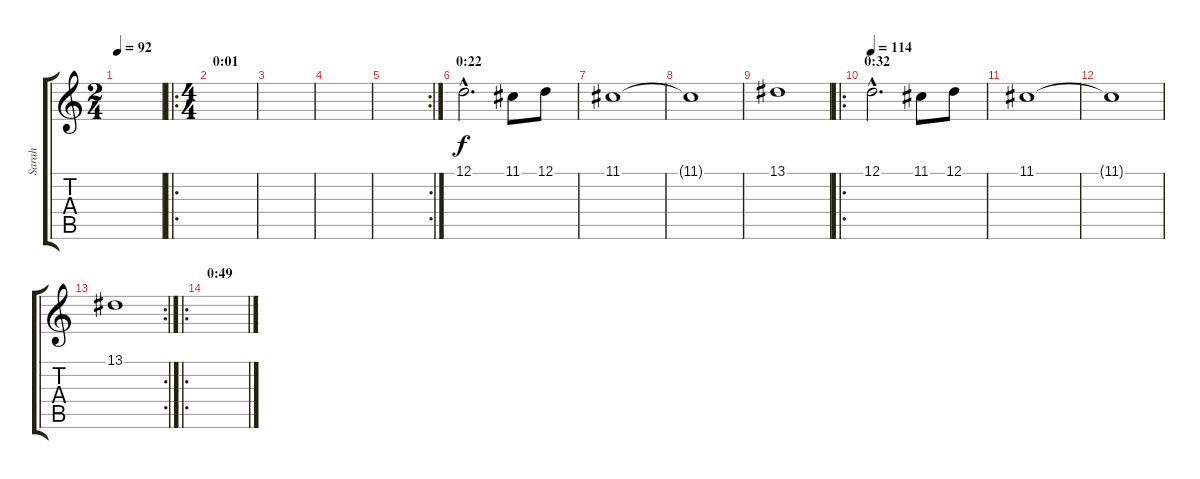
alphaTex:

\track ("Sarah" "Sarah") {instrument choiraahs}
\staff {score tabs}
\tuning (D4 A3 F3 C3 G2 D2) {hide}
\ts (2 4)
\tempo 92
\clef g2
\ks c
|
\ro
\ts (4 4)
\section ("" "0:01")
|
|
|
\rc 2
|
\section ("" "0:22")
12.1{hac}.2{d} 11.1.8 12.1.8 |
11.1.1 |
11.1{t}.1 |
13.1.1 |
\ro
\section ("" "0:32")
\tempo 114
12.1{hac}.2{d} 11.1.8 12.1.8 |
11.1.1 |
11.1{t}.1 |
\rc 2
13.1.1 |
\ro
\section ("" "0:49")
